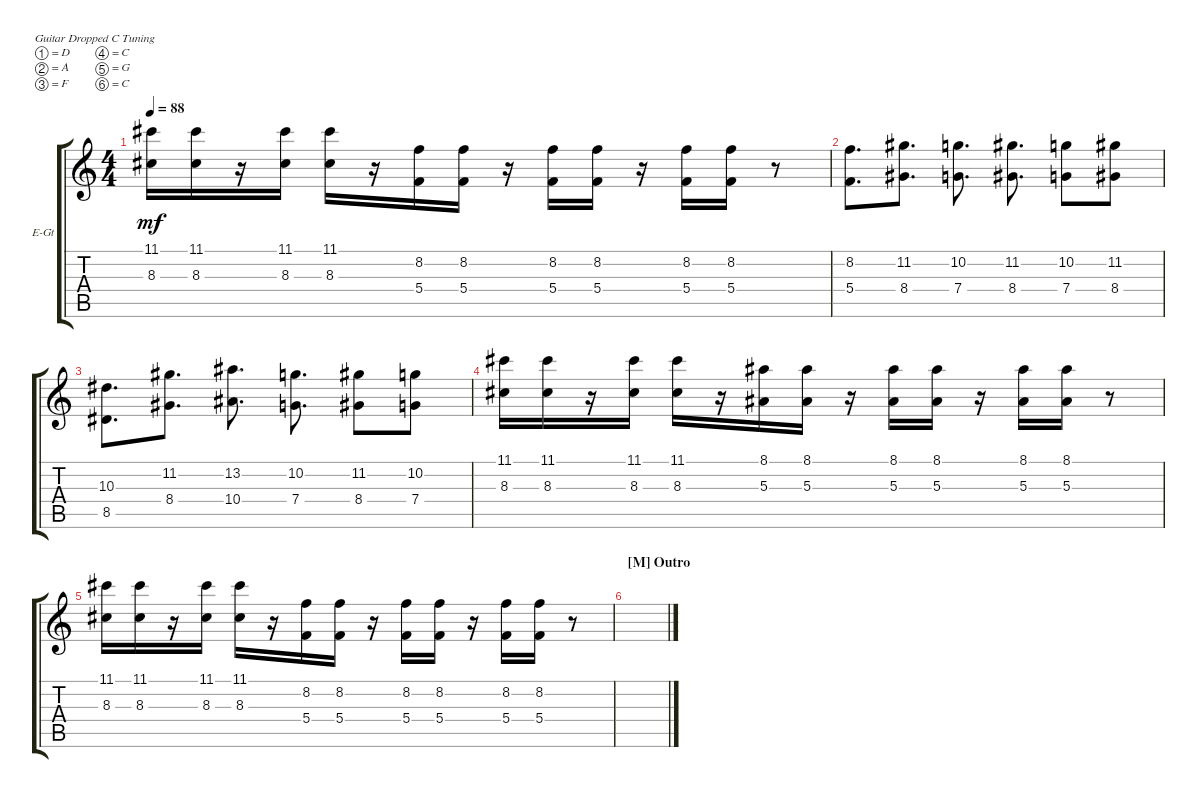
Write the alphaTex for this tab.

\defaultSystemsLayout 4
\bracketExtendMode groupsimilarinstruments
\firstSystemTrackNameOrientation horizontal
\otherSystemsTrackNameOrientation horizontal
\track ("Guitar 2" "E-Gt") {instrument distortionguitar}
\staff {score tabs}
\tuning (D4 A3 F3 C3 G2 C2)
\ts (4 4)
\tempo 88
\clef g2
\scale
0.333333
\ks c
(11.1 8.3).16{dy mf} (11.1 8.3).16 r.16 (11.1 8.3).16 (11.1 8.3).16 r.16 (8.2 5.4).16 (8.2 5.4).16 r.16 (8.2 5.4).16 (8.2 5.4).16 r.16 (8.2 5.4).16 (8.2 5.4).16 r.8 |
\scale
0.333333 (5.4 8.2).8{d} (8.4 11.2).8{d} (7.4 10.2).8{d} (8.4 11.2).8{d} (7.4 10.2).8 (8.4 11.2).8 |
\scale
0.333333 (10.3 8.5).8{d} (8.4 11.2).8{d} (10.4 13.2).8{d} (7.4 10.2).8{d} (8.4 11.2).8 (7.4 10.2).8 |
\scale
0.333333 (11.1 8.3).16 (11.1 8.3).16 r.16 (11.1 8.3).16 (11.1 8.3).16 r.16 (8.1 5.3).16 (8.1 5.3).16 r.16 (8.1 5.3).16 (8.1 5.3).16 r.16 (8.1 5.3).16 (8.1 5.3).16 r.8 |
\scale
0.333333 (11.1 8.3).16 (11.1 8.3).16 r.16 (11.1 8.3).16 (11.1 8.3).16 r.16 (8.2 5.4).16 (8.2 5.4).16 r.16 (8.2 5.4).16 (8.2 5.4).16 r.16 (8.2 5.4).16 (8.2 5.4).16 r.8 |
\section ("M" "Outro")
\scale
0.333333 |
\scale
0.333333 |
\scale
0.333333 |
\scale
0.333333 |
\scale
0.333333 |
\scale
0.333333 |
\scale
0.333333 |
\scale
0.333333 |
\scale
0.333333 |
\scale
0.333333 |
\scale
0.333333
